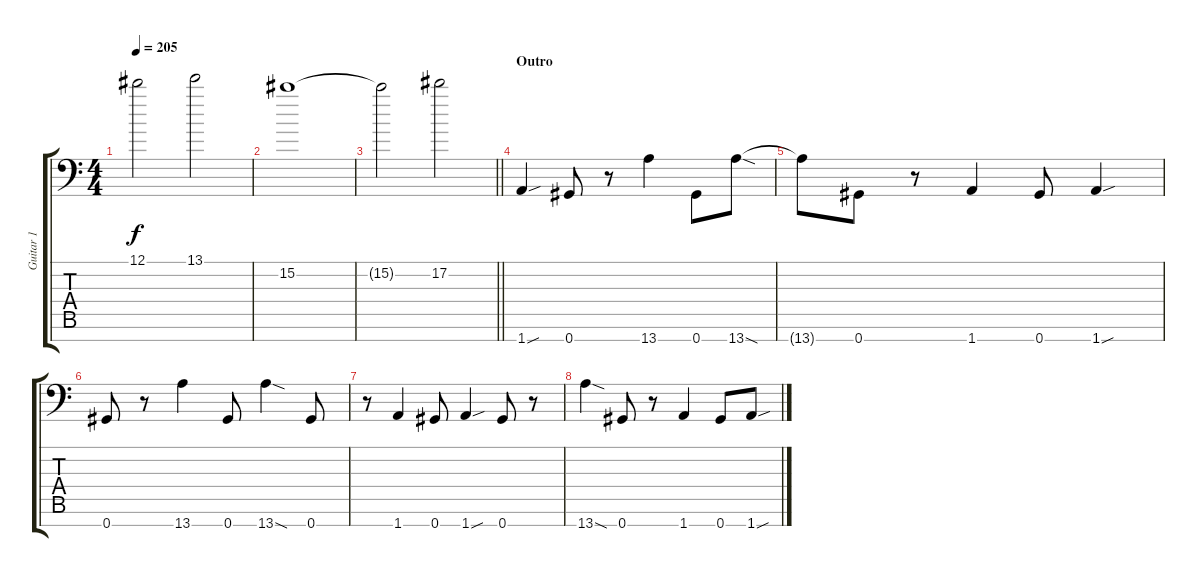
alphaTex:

\track ("Guitar 1" "Guitar 1") {instrument distortionguitar}
\staff {score tabs}
\tuning (Eb4 Bb3 Gb3 Db3 Ab2 Eb2 Ab1) {hide}
\ts (4 4)
\tempo 205
\clef f4
\ks c
12.1.2{dy f} 13.1.2 |
15.2.1 |
\barLineRight lightlight
15.2{t}.2 17.2.2 |
\section ("" "Outro")
1.7{sou}.4 0.7.8 r.8 13.7.4 0.7.8 13.7{sod}.8 |
13.7{t}.8 0.7.8 r.8 1.7.4 0.7.8 1.7{sou}.4 |
0.7.8 r.8 13.7.4 0.7.8 13.7{sod}.4 0.7.8 |
r.8 1.7.4 0.7.8 1.7{sou}.4 0.7.8 r.8 |
13.7{sod}.4 0.7.8 r.8 1.7.4 0.7.8 1.7{sou}.8
